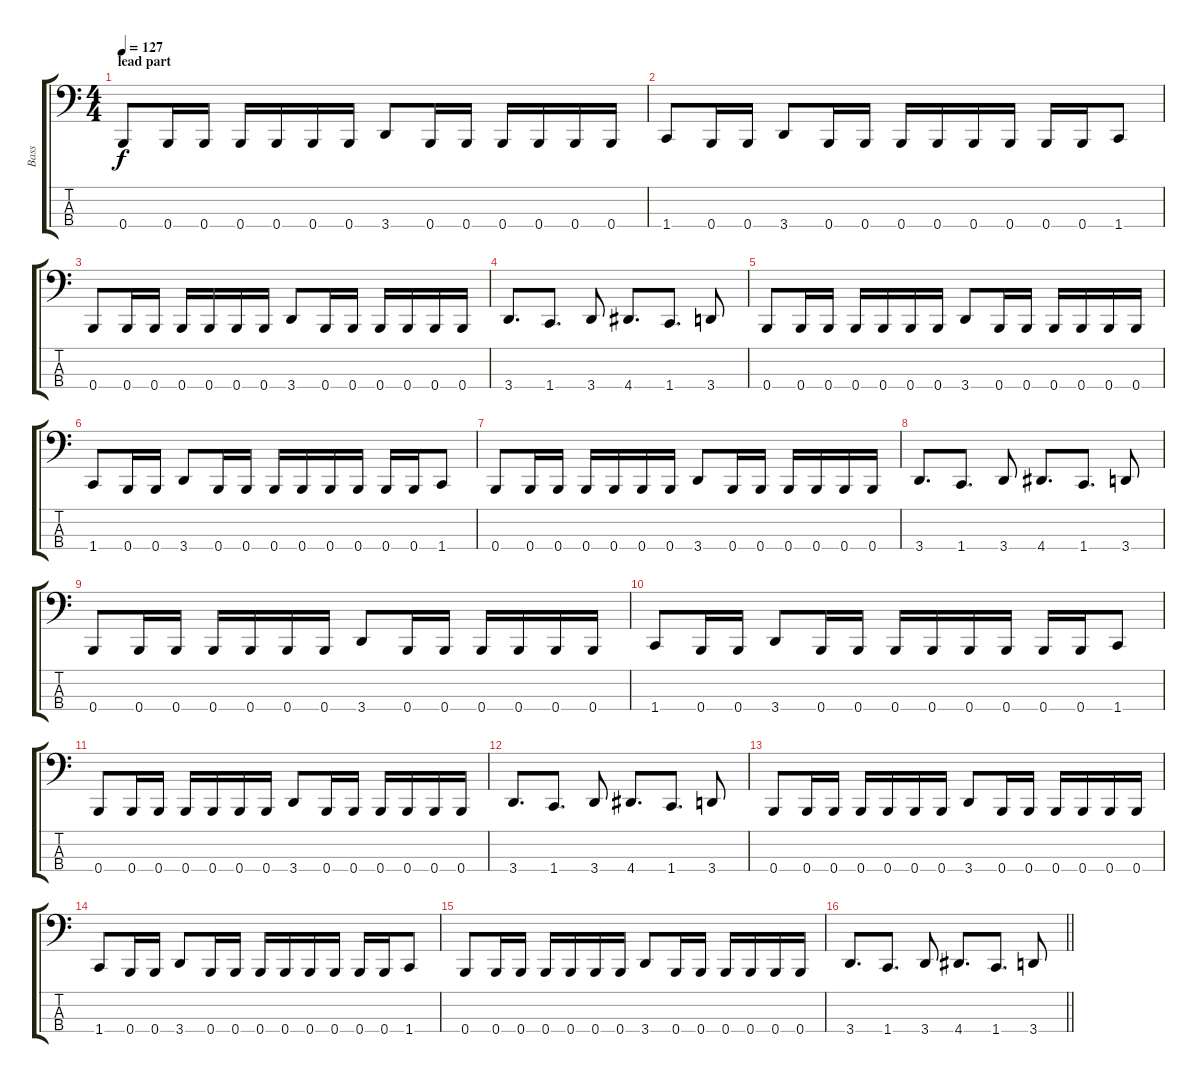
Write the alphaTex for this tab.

\track ("Bass" "Bass") {instrument electricbassfinger}
\staff {score tabs}
\tuning (D2 A1 E1 B0) {hide}
\ts (4 4)
\section ("" "lead part")
\tempo 127
\clef f4
\ks c
0.4.8{dy f} 0.4.16 0.4.16 0.4.16 0.4.16 0.4.16 0.4.16 3.4.8 0.4.16 0.4.16 0.4.16 0.4.16 0.4.16 0.4.16 |
1.4.8 0.4.16 0.4.16 3.4.8 0.4.16 0.4.16 0.4.16 0.4.16 0.4.16 0.4.16 0.4.16 0.4.16 1.4.8 |
0.4.8 0.4.16 0.4.16 0.4.16 0.4.16 0.4.16 0.4.16 3.4.8 0.4.16 0.4.16 0.4.16 0.4.16 0.4.16 0.4.16 |
3.4.8{d} 1.4.8{d} 3.4.8 4.4.8{d} 1.4.8{d} 3.4.8 |
0.4.8 0.4.16 0.4.16 0.4.16 0.4.16 0.4.16 0.4.16 3.4.8 0.4.16 0.4.16 0.4.16 0.4.16 0.4.16 0.4.16 |
1.4.8 0.4.16 0.4.16 3.4.8 0.4.16 0.4.16 0.4.16 0.4.16 0.4.16 0.4.16 0.4.16 0.4.16 1.4.8 |
0.4.8 0.4.16 0.4.16 0.4.16 0.4.16 0.4.16 0.4.16 3.4.8 0.4.16 0.4.16 0.4.16 0.4.16 0.4.16 0.4.16 |
3.4.8{d} 1.4.8{d} 3.4.8 4.4.8{d} 1.4.8{d} 3.4.8 |
0.4.8 0.4.16 0.4.16 0.4.16 0.4.16 0.4.16 0.4.16 3.4.8 0.4.16 0.4.16 0.4.16 0.4.16 0.4.16 0.4.16 |
1.4.8 0.4.16 0.4.16 3.4.8 0.4.16 0.4.16 0.4.16 0.4.16 0.4.16 0.4.16 0.4.16 0.4.16 1.4.8 |
0.4.8 0.4.16 0.4.16 0.4.16 0.4.16 0.4.16 0.4.16 3.4.8 0.4.16 0.4.16 0.4.16 0.4.16 0.4.16 0.4.16 |
3.4.8{d} 1.4.8{d} 3.4.8 4.4.8{d} 1.4.8{d} 3.4.8 |
0.4.8 0.4.16 0.4.16 0.4.16 0.4.16 0.4.16 0.4.16 3.4.8 0.4.16 0.4.16 0.4.16 0.4.16 0.4.16 0.4.16 |
1.4.8 0.4.16 0.4.16 3.4.8 0.4.16 0.4.16 0.4.16 0.4.16 0.4.16 0.4.16 0.4.16 0.4.16 1.4.8 |
0.4.8 0.4.16 0.4.16 0.4.16 0.4.16 0.4.16 0.4.16 3.4.8 0.4.16 0.4.16 0.4.16 0.4.16 0.4.16 0.4.16 |
\barLineRight lightlight
3.4.8{d} 1.4.8{d} 3.4.8 4.4.8{d} 1.4.8{d} 3.4.8
